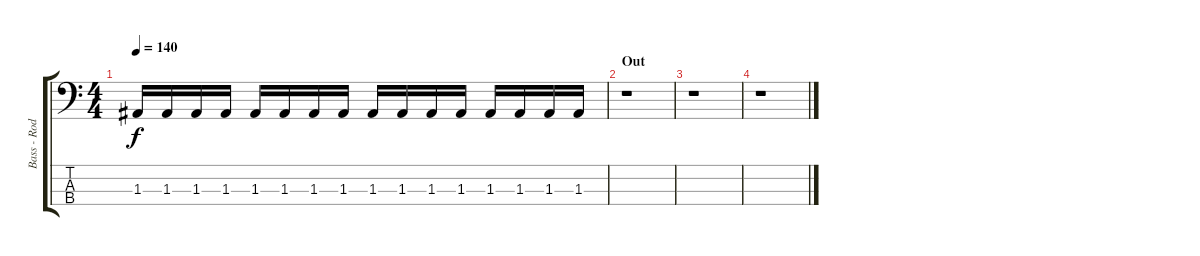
\track ("Bass - Rod" "Bass - Rod") {instrument electricbasspick}
\staff {score tabs}
\tuning (G2 D2 A1 E1) {hide}
\ts (4 4)
\tempo 140
\clef f4
\ks c
1.3.16{dy f} 1.3.16 1.3.16 1.3.16 1.3.16 1.3.16 1.3.16 1.3.16 1.3.16 1.3.16 1.3.16 1.3.16 1.3.16 1.3.16 1.3.16 1.3.16 |
\section ("" "Out")
r.1 |
r.1 |
r.1
